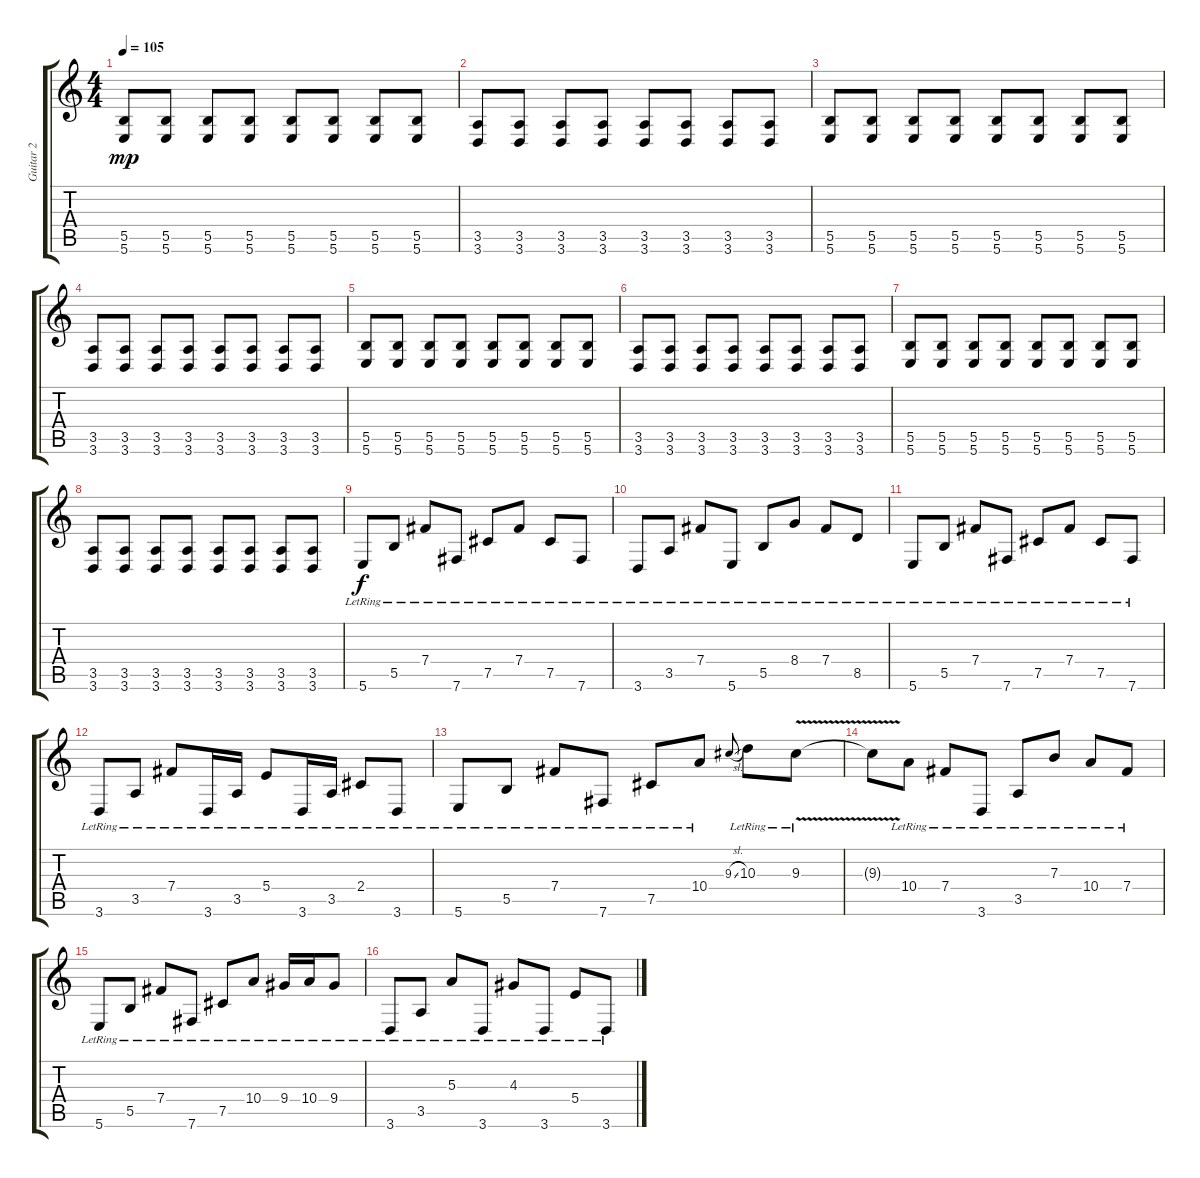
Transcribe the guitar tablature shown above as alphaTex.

\track ("Guitar 2" "Guitar 2") {instrument electricguitarclean}
\staff {score tabs}
\tuning (Db4 Ab3 E3 B2 Gb2 B1) {hide}
\ts (4 4)
\tempo 105
\clef g2
\ks c
(5.5 5.6).8{dy mp} (5.5 5.6).8 (5.5 5.6).8 (5.5 5.6).8 (5.5 5.6).8 (5.5 5.6).8 (5.5 5.6).8 (5.5 5.6).8 |
(3.5 3.6).8 (3.5 3.6).8 (3.5 3.6).8 (3.5 3.6).8 (3.5 3.6).8 (3.5 3.6).8 (3.5 3.6).8 (3.5 3.6).8 |
(5.5 5.6).8 (5.5 5.6).8 (5.5 5.6).8 (5.5 5.6).8 (5.5 5.6).8 (5.5 5.6).8 (5.5 5.6).8 (5.5 5.6).8 |
(3.5 3.6).8 (3.5 3.6).8 (3.5 3.6).8 (3.5 3.6).8 (3.5 3.6).8 (3.5 3.6).8 (3.5 3.6).8 (3.5 3.6).8 |
(5.5 5.6).8 (5.5 5.6).8 (5.5 5.6).8 (5.5 5.6).8 (5.5 5.6).8 (5.5 5.6).8 (5.5 5.6).8 (5.5 5.6).8 |
(3.5 3.6).8 (3.5 3.6).8 (3.5 3.6).8 (3.5 3.6).8 (3.5 3.6).8 (3.5 3.6).8 (3.5 3.6).8 (3.5 3.6).8 |
(5.5 5.6).8 (5.5 5.6).8 (5.5 5.6).8 (5.5 5.6).8 (5.5 5.6).8 (5.5 5.6).8 (5.5 5.6).8 (5.5 5.6).8 |
(3.5 3.6).8 (3.5 3.6).8 (3.5 3.6).8 (3.5 3.6).8 (3.5 3.6).8 (3.5 3.6).8 (3.5 3.6).8 (3.5 3.6).8 |
5.6{lr}.8{dy f} 5.5{lr}.8 7.4{lr}.8 7.6{lr}.8 7.5{lr}.8 7.4{lr}.8 7.5{lr}.8 7.6{lr}.8 |
3.6{lr}.8 3.5{lr}.8 7.4{lr}.8 5.6{lr}.8 5.5{lr}.8 8.4{lr}.8 7.4{lr}.8 8.5{lr}.8 |
5.6{lr}.8 5.5{lr}.8 7.4{lr}.8 7.6{lr}.8 7.5{lr}.8 7.4{lr}.8 7.5{lr}.8 7.6{lr}.8 |
3.6{lr}.8 3.5{lr}.8 7.4{lr}.8 3.6{lr}.16 3.5{lr}.16 5.4{lr}.8 3.6{lr}.16 3.5{lr}.16 2.4{lr}.8 3.6{lr}.8 |
5.6{lr}.8 5.5{lr}.8 7.4{lr}.8 7.6{lr}.8 7.5{lr}.8 10.4{lr}.8 9.3{sl}.8{gr onbeat} 10.3{lr}.8 9.3{v lr}.8 |
9.3{t}.8 10.4{lr}.8 7.4{lr}.8 3.6{lr}.8 3.5{lr}.8 7.3{lr}.8 10.4{lr}.8 7.4{lr}.8 |
5.6{lr}.8 5.5{lr}.8 7.4{lr}.8 7.6{lr}.8 7.5{lr}.8 10.4{lr}.8 9.4{lr}.16 10.4{lr}.16 9.4{lr}.8 |
3.6{lr}.8 3.5{lr}.8 5.3{lr}.8 3.6{lr}.8 4.3{lr}.8 3.6{lr}.8 5.4{lr}.8 3.6{lr}.8
